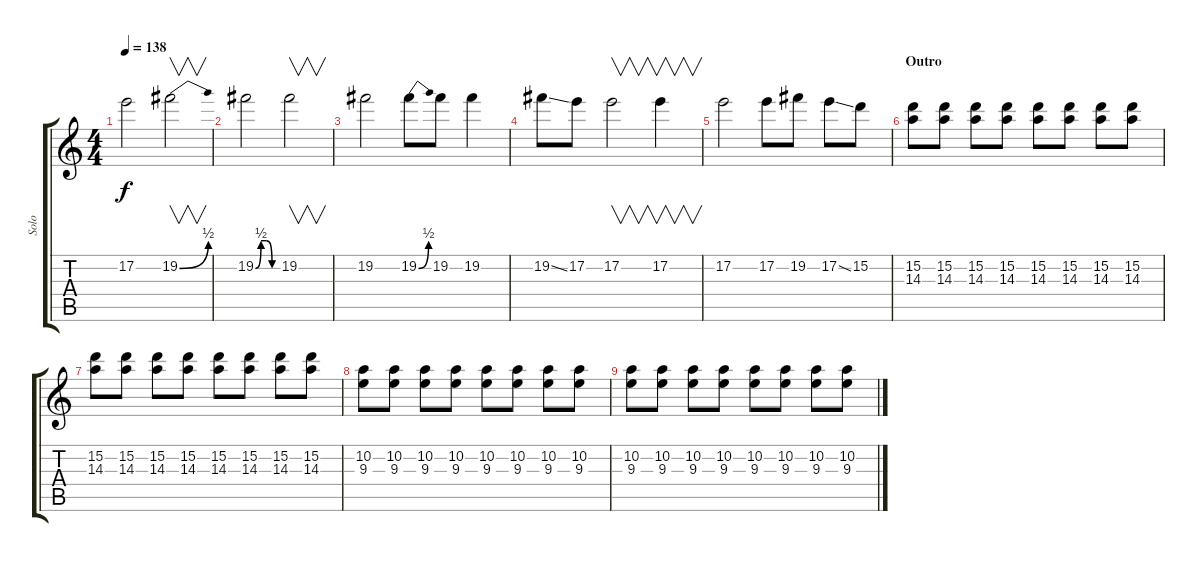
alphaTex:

\track ("Solo" "Solo") {instrument overdrivenguitar}
\staff {score tabs}
\tuning (E4 B3 G3 D3 A2 E2) {hide}
\ts (4 4)
\tempo 138
\clef g2
\ks c
17.2{t}.2{dy f} 19.2{be (bend 0 0 60 2)}.2{v} |
19.2{be (custom 0 0 15 2 30 2 45 0 60 0)}.2 19.2.2{v} |
19.2.2 19.2{be (bend 0 0 60 2)}.8 19.2.8 19.2.4 |
19.2{ss}.8 17.2.8 17.2.2{v} 17.2.4{v} |
17.2.2{volume 10} 17.2.8 19.2.8 17.2{ss}.8 15.2.8 |
\section ("" "Outro")
(15.2 14.3).8{volume 7} (15.2 14.3).8 (15.2 14.3).8 (15.2 14.3).8 (15.2 14.3).8 (15.2 14.3).8 (15.2 14.3).8 (15.2 14.3).8 |
(15.2 14.3).8{volume 4} (15.2 14.3).8 (15.2 14.3).8 (15.2 14.3).8 (15.2 14.3).8 (15.2 14.3).8 (15.2 14.3).8 (15.2 14.3).8 |
(10.2 9.3).8{volume 1} (10.2 9.3).8 (10.2 9.3).8 (10.2 9.3).8 (10.2 9.3).8 (10.2 9.3).8 (10.2 9.3).8 (10.2 9.3).8 |
(10.2 9.3).8{volume 0} (10.2 9.3).8 (10.2 9.3).8 (10.2 9.3).8 (10.2 9.3).8 (10.2 9.3).8 (10.2 9.3).8 (10.2 9.3).8
